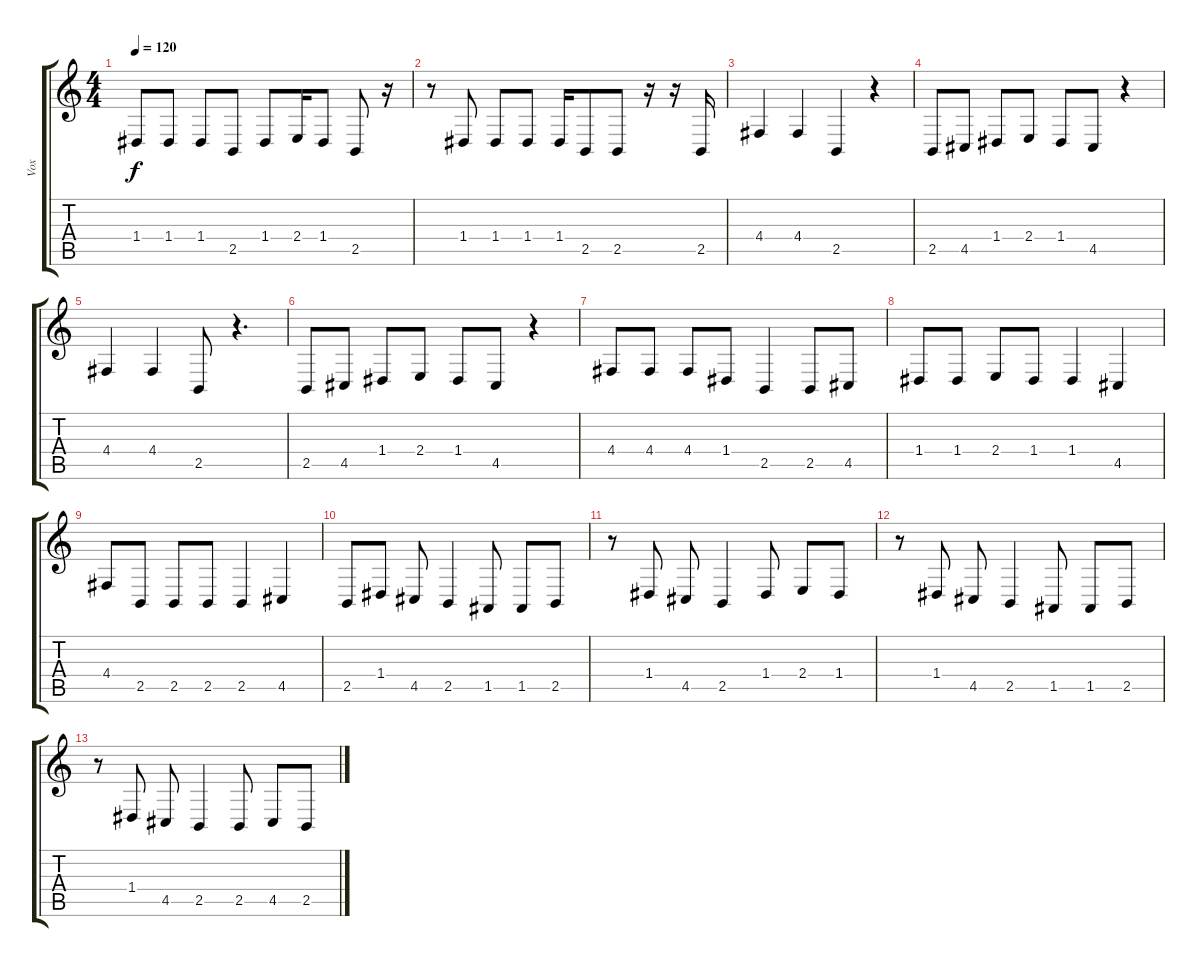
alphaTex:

\track ("Vox" "Vox") {instrument lead2sawtooth}
\staff {score tabs}
\tuning (E4 B3 G3 D3 A2 E2) {hide}
\ts (4 4)
\tempo 120
\clef g2
\ks c
1.4.8{dy f} 1.4.8 1.4.8 2.5.8 1.4.8 2.4.16 1.4.8 2.5.8 r.16 |
r.8 1.4.8 1.4.8 1.4.8 1.4.16 2.5.8 2.5.8 r.16 r.16 2.5.16 |
4.4.4 4.4.4 2.5.4 r.4 |
2.5.8 4.5.8 1.4.8 2.4.8 1.4.8 4.5.8 r.4 |
4.4.4 4.4.4 2.5.8 r.4{d} |
2.5.8 4.5.8 1.4.8 2.4.8 1.4.8 4.5.8 r.4 |
4.4.8 4.4.8 4.4.8 1.4.8 2.5.4 2.5.8 4.5.8 |
1.4.8 1.4.8 2.4.8 1.4.8 1.4.4 4.5.4 |
4.4.8 2.5.8 2.5.8 2.5.8 2.5.4 4.5.4 |
2.5.8 1.4.8 4.5.8 2.5.4 1.5.8 1.5.8 2.5.8 |
r.8 1.4.8 4.5.8 2.5.4 1.4.8 2.4.8 1.4.8 |
r.8 1.4.8 4.5.8 2.5.4 1.5.8 1.5.8 2.5.8 |
r.8 1.4.8 4.5.8 2.5.4 2.5.8 4.5.8 2.5.8
